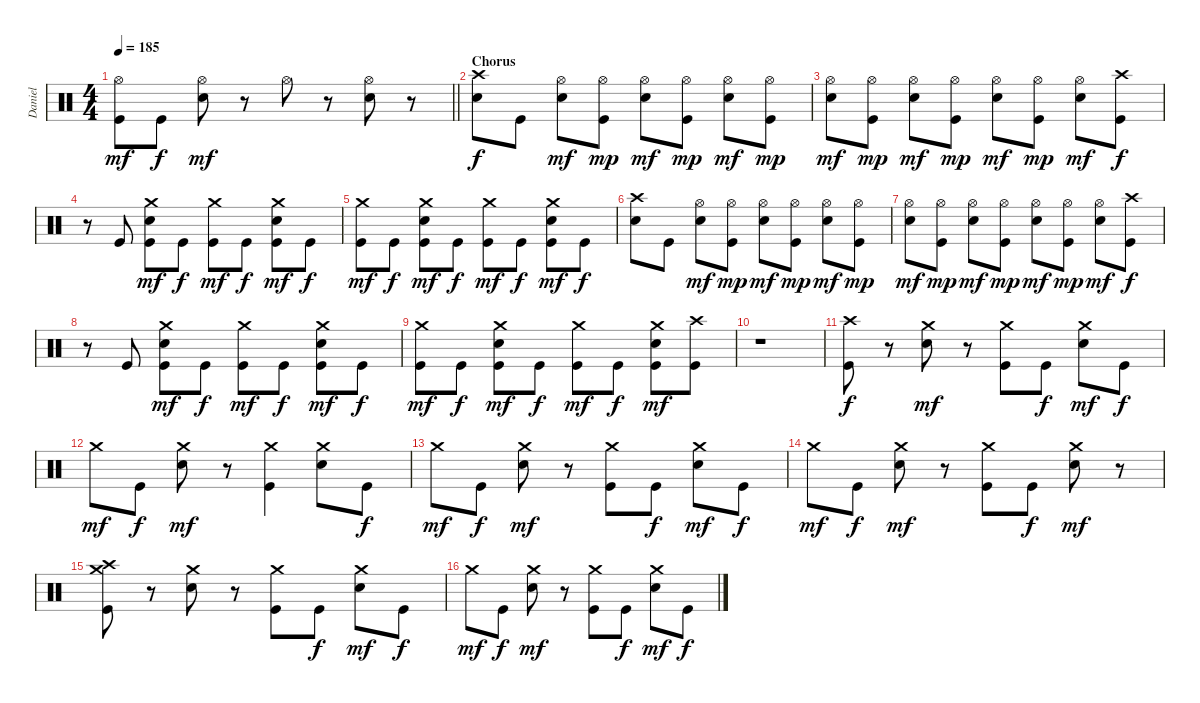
\track ("Daniel" "Daniel") {instrument percussion}
\staff {score}
\articulation defaults
\ts (4 4)
\tempo 185
\clef neutral
\barLineRight lightlight
\ks c
("Kick (hit)" "Hi-Hat (open)").8{dy mf} "Kick (hit)".8{dy f} ("Electric Snare (hit)" "Hi-Hat (open)").8{dy mf} r.8 "Hi-Hat (open)".8 r.8 ("Electric Snare (hit)" "Hi-Hat (open)").8 r.8 |
\section ("" "Chorus")
("Electric Snare (hit)" "Crash high (hit)").8{dy f} "Kick (hit)".8 ("Electric Snare (hit)" "Hi-Hat (open)").8{dy mf} ("Kick (hit)" "Hi-Hat (open)").8{dy mp} ("Electric Snare (hit)" "Hi-Hat (open)").8{dy mf} ("Kick (hit)" "Hi-Hat (open)").8{dy mp} ("Electric Snare (hit)" "Hi-Hat (open)").8{dy mf} ("Kick (hit)" "Hi-Hat (open)").8{dy mp} |
("Electric Snare (hit)" "Hi-Hat (open)").8{dy mf} ("Kick (hit)" "Hi-Hat (open)").8{dy mp} ("Electric Snare (hit)" "Hi-Hat (open)").8{dy mf} ("Kick (hit)" "Hi-Hat (open)").8{dy mp} ("Electric Snare (hit)" "Hi-Hat (open)").8{dy mf} ("Kick (hit)" "Hi-Hat (open)").8{dy mp} ("Electric Snare (hit)" "Hi-Hat (open)").8{dy mf} ("Kick (hit)" "Crash high (hit)").8{dy f} |
r.8 "Kick (hit)".8 ("Kick (hit)" "Electric Snare (hit)" "Crash medium (hit)").8{dy mf} "Kick (hit)".8{dy f} ("Kick (hit)" "Crash medium (hit)").8{dy mf} "Kick (hit)".8{dy f} ("Kick (hit)" "Electric Snare (hit)" "Crash medium (hit)").8{dy mf} "Kick (hit)".8{dy f} |
("Kick (hit)" "Crash medium (hit)").8{dy mf} "Kick (hit)".8{dy f} ("Kick (hit)" "Electric Snare (hit)" "Crash medium (hit)").8{dy mf} "Kick (hit)".8{dy f} ("Kick (hit)" "Crash medium (hit)").8{dy mf} "Kick (hit)".8{dy f} ("Kick (hit)" "Electric Snare (hit)" "Crash medium (hit)").8{dy mf} "Kick (hit)".8{dy f} |
("Electric Snare (hit)" "Crash high (hit)").8 "Kick (hit)".8 ("Electric Snare (hit)" "Hi-Hat (open)").8{dy mf} ("Kick (hit)" "Hi-Hat (open)").8{dy mp} ("Electric Snare (hit)" "Hi-Hat (open)").8{dy mf} ("Kick (hit)" "Hi-Hat (open)").8{dy mp} ("Electric Snare (hit)" "Hi-Hat (open)").8{dy mf} ("Kick (hit)" "Hi-Hat (open)").8{dy mp} |
("Electric Snare (hit)" "Hi-Hat (open)").8{dy mf} ("Kick (hit)" "Hi-Hat (open)").8{dy mp} ("Electric Snare (hit)" "Hi-Hat (open)").8{dy mf} ("Kick (hit)" "Hi-Hat (open)").8{dy mp} ("Electric Snare (hit)" "Hi-Hat (open)").8{dy mf} ("Kick (hit)" "Hi-Hat (open)").8{dy mp} ("Electric Snare (hit)" "Hi-Hat (open)").8{dy mf} ("Kick (hit)" "Crash high (hit)").8{dy f} |
r.8 "Kick (hit)".8 ("Kick (hit)" "Electric Snare (hit)" "Crash medium (hit)").8{dy mf} "Kick (hit)".8{dy f} ("Kick (hit)" "Crash medium (hit)").8{dy mf} "Kick (hit)".8{dy f} ("Kick (hit)" "Electric Snare (hit)" "Crash medium (hit)").8{dy mf} "Kick (hit)".8{dy f} |
("Kick (hit)" "Crash medium (hit)").8{dy mf} "Kick (hit)".8{dy f} ("Kick (hit)" "Electric Snare (hit)" "Crash medium (hit)").8{dy mf} "Kick (hit)".8{dy f} ("Kick (hit)" "Crash medium (hit)").8{dy mf} "Kick (hit)".8{dy f} ("Kick (hit)" "Electric Snare (hit)" "Crash medium (hit)").8{dy mf} ("Kick (hit)" "Crash high (hit)").8 |
r.1 |
("Kick (hit)" "Crash high (hit)").8{dy f} r.8 ("Electric Snare (hit)" "Crash medium (hit)").8{dy mf} r.8 ("Kick (hit)" "Crash medium (hit)").8 "Kick (hit)".8{dy f} ("Electric Snare (hit)" "Crash medium (hit)").8{dy mf} "Kick (hit)".8{dy f} |
"Crash medium (hit)".8{dy mf} "Kick (hit)".8{dy f} ("Electric Snare (hit)" "Crash medium (hit)").8{dy mf} r.8 ("Kick (hit)" "Crash medium (hit)").4 ("Electric Snare (hit)" "Crash medium (hit)").8 "Kick (hit)".8{dy f} |
"Crash medium (hit)".8{dy mf} "Kick (hit)".8{dy f} ("Electric Snare (hit)" "Crash medium (hit)").8{dy mf} r.8 ("Kick (hit)" "Crash medium (hit)").8 "Kick (hit)".8{dy f} ("Electric Snare (hit)" "Crash medium (hit)").8{dy mf} "Kick (hit)".8{dy f} |
"Crash medium (hit)".8{dy mf} "Kick (hit)".8{dy f} ("Electric Snare (hit)" "Crash medium (hit)").8{dy mf} r.8 ("Kick (hit)" "Crash medium (hit)").8 "Kick (hit)".8{dy f} ("Electric Snare (hit)" "Crash medium (hit)").8{dy mf} r.8 |
("Kick (hit)" "Crash medium (hit)" "Crash high (hit)").8 r.8 ("Electric Snare (hit)" "Crash medium (hit)").8 r.8 ("Kick (hit)" "Crash medium (hit)").8 "Kick (hit)".8{dy f} ("Electric Snare (hit)" "Crash medium (hit)").8{dy mf} "Kick (hit)".8{dy f} |
"Crash medium (hit)".8{dy mf} "Kick (hit)".8{dy f} ("Electric Snare (hit)" "Crash medium (hit)").8{dy mf} r.8 ("Kick (hit)" "Crash medium (hit)").8 "Kick (hit)".8{dy f} ("Electric Snare (hit)" "Crash medium (hit)").8{dy mf} "Kick (hit)".8{dy f}
